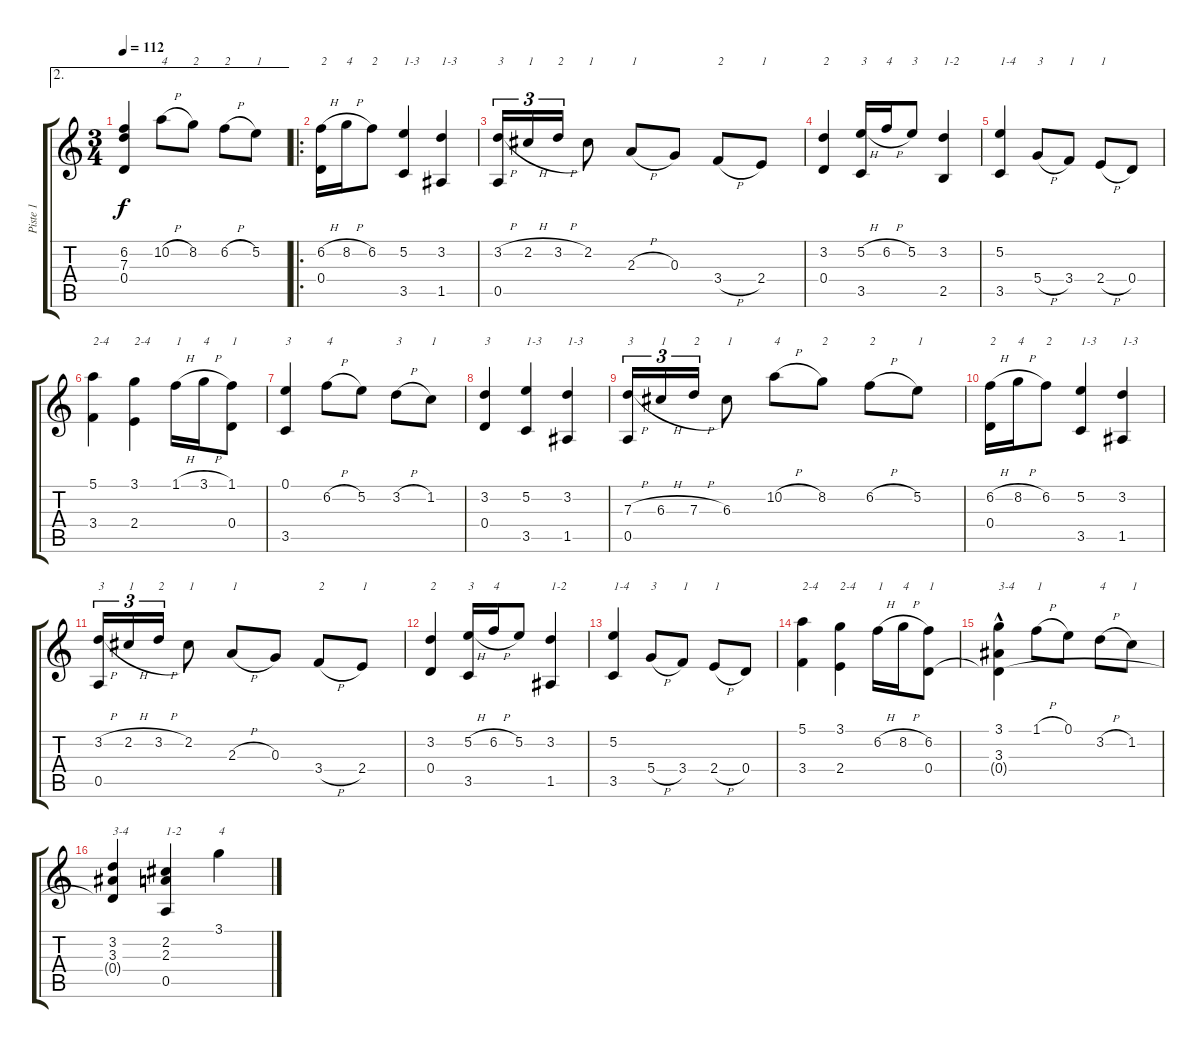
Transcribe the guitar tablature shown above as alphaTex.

\track ("Piste 1" "Piste 1") {instrument acousticguitarnylon}
\staff {score tabs}
\tuning (E4 B3 G3 D3 A2 E2) {hide}
\ae 2
\ts (3 4)
\tempo 112
\clef g2
\ks c
(6.2 7.3 0.4).4{dy f} 10.2{h}.8{txt "4"} 8.2.8{txt "2"} 6.2{h}.8{txt "2"} 5.2.8{txt "1"} |
\ro
(6.2{h} 0.4).16{txt "2"} 8.2{h}.16{txt "4"} 6.2.8{txt "2"} (5.2 3.5).4{txt "1-3"} (3.2 1.5).4{txt "1-3"} |
(3.2{h} 0.5).16{tu (3 2) txt "3"} 2.2{h}.16{tu (3 2) txt "1"} 3.2{h}.16{tu (3 2) txt "2"} 2.2.8{txt "1"} 2.3{h}.8{txt "1"} 0.3.8 3.4{h}.8{txt "2"} 2.4.8{txt "1"} |
(3.2 0.4).4{txt "2"} (5.2{h} 3.5).16{txt "3"} 6.2{h}.16{txt "4"} 5.2.8{txt "3"} (3.2 2.5).4{txt "1-2"} |
(5.2 3.5).4{txt "1-4"} 5.4{h}.8{txt "3"} 3.4.8{txt "1"} 2.4{h}.8{txt "1"} 0.4.8 |
(5.1 3.4).4{txt "2-4"} (3.1 2.4).4{txt "2-4"} 1.1{h}.16{txt "1"} 3.1{h}.16{txt "4"} (1.1 0.4).8{txt "1"} |
(0.1 3.5).4{txt "3"} 6.2{h}.8{txt "4"} 5.2.8 3.2{h}.8{txt "3"} 1.2.8{txt "1"} |
(3.2 0.4).4{txt "3"} (5.2 3.5).4{txt "1-3"} (3.2 1.5).4{txt "1-3"} |
(7.3{h} 0.5).16{tu (3 2) txt "3"} 6.3{h}.16{tu (3 2) txt "1"} 7.3{h}.16{tu (3 2) txt "2"} 6.3.8{txt "1"} 10.2{h}.8{txt "4"} 8.2.8{txt "2"} 6.2{h}.8{txt "2"} 5.2.8{txt "1"} |
(6.2{h} 0.4).16{txt "2"} 8.2{h}.16{txt "4"} 6.2.8{txt "2"} (5.2 3.5).4{txt "1-3"} (3.2 1.5).4{txt "1-3"} |
(3.2{h} 0.5).16{tu (3 2) txt "3"} 2.2{h}.16{tu (3 2) txt "1"} 3.2{h}.16{tu (3 2) txt "2"} 2.2.8{txt "1"} 2.3{h}.8{txt "1"} 0.3.8 3.4{h}.8{txt "2"} 2.4.8{txt "1"} |
(3.2 0.4).4{txt "2"} (5.2{h} 3.5).16{txt "3"} 6.2{h}.16{txt "4"} 5.2.8 (3.2 1.5).4{txt "1-2"} |
(5.2 3.5).4{txt "1-4"} 5.4{h}.8{txt "3"} 3.4.8{txt "1"} 2.4{h}.8{txt "1"} 0.4.8 |
(5.1 3.4).4{txt "2-4"} (3.1 2.4).4{txt "2-4"} 6.2{h}.16{txt "1"} 8.2{h}.16{txt "4"} (6.2 0.4).8{txt "1"} |
(3.1 3.3{hac} 0.4{t}).4{txt "3-4"} 1.1{h}.8{txt "1"} 0.1.8 3.2{h}.8{txt "4"} 1.2.8{txt "1"} |
(3.2 3.3 0.4{t}).4{txt "3-4"} (2.2 2.3 0.5).4{txt "1-2"} 3.1.4{txt "4"}
